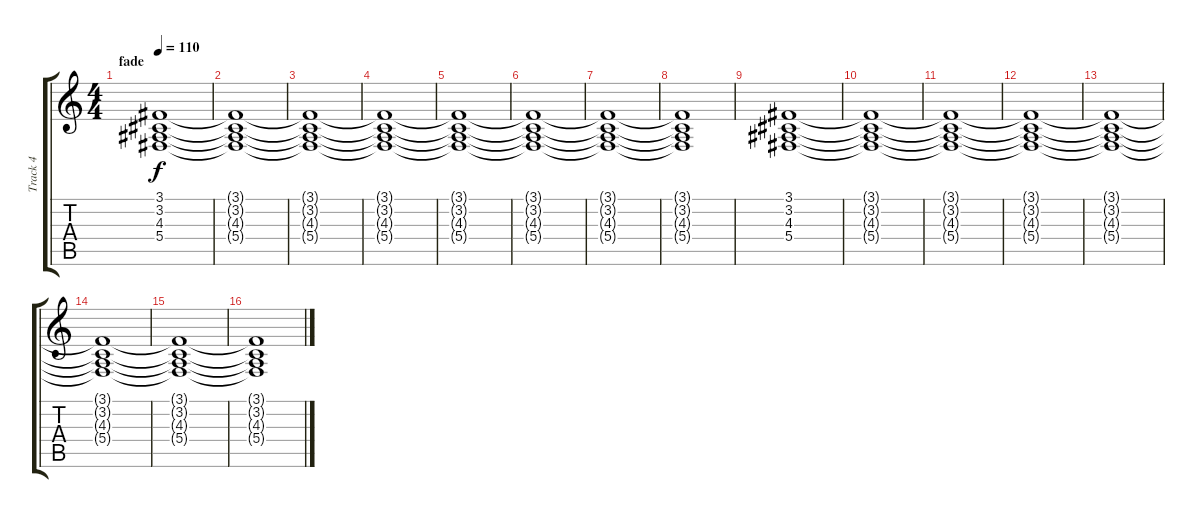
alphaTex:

\track ("Track 4" "Track 4") {instrument pad2warm}
\staff {score tabs}
\tuning (Eb4 Bb3 Gb3 Db3 Ab2 Db2) {hide}
\ts (4 4)
\section ("" "fade")
\tempo 110
\clef g2
\ks c
(3.1 3.2 4.3 5.4).1{dy f} |
(3.1{t} 3.2{t} 4.3{t} 5.4{t}).1 |
(3.1{t} 3.2{t} 4.3{t} 5.4{t}).1 |
(3.1{t} 3.2{t} 4.3{t} 5.4{t}).1 |
(3.1{t} 3.2{t} 4.3{t} 5.4{t}).1 |
(3.1{t} 3.2{t} 4.3{t} 5.4{t}).1 |
(3.1{t} 3.2{t} 4.3{t} 5.4{t}).1 |
(3.1{t} 3.2{t} 4.3{t} 5.4{t}).1 |
(3.1 3.2 4.3 5.4).1 |
(3.1{t} 3.2{t} 4.3{t} 5.4{t}).1 |
(3.1{t} 3.2{t} 4.3{t} 5.4{t}).1 |
(3.1{t} 3.2{t} 4.3{t} 5.4{t}).1 |
(3.1{t} 3.2{t} 4.3{t} 5.4{t}).1 |
(3.1{t} 3.2{t} 4.3{t} 5.4{t}).1 |
(3.1{t} 3.2{t} 4.3{t} 5.4{t}).1 |
(3.1{t} 3.2{t} 4.3{t} 5.4{t}).1
